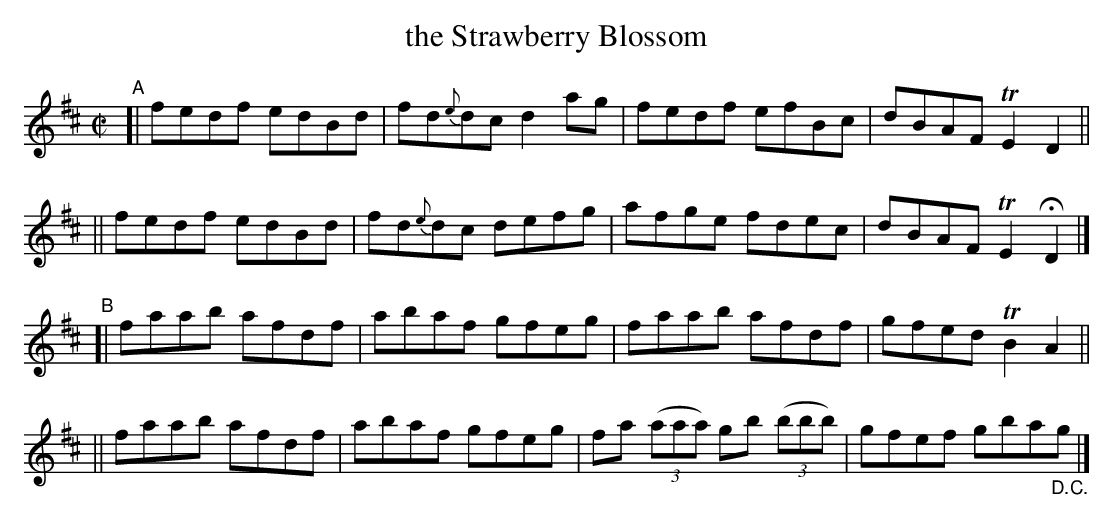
X:1
T: the Strawberry Blossom
M: C|
L: 1/8
K: D
"^A"\
[| fedf edBd | fd{e}dc d2ag | fedf efBc | dBAF TE2D2 ||
|| fedf edBd | fd{e}dc defg | afge fdec | dBAF TE2HD2 |]
"^B"\
[| faab afdf | abaf gfeg | faab afdf | gfed TB2A2 ||
|| faab afdf | abaf gfeg | fa (3(aaa) gb (3(bbb) | gfef gba"_D.C."g |]
